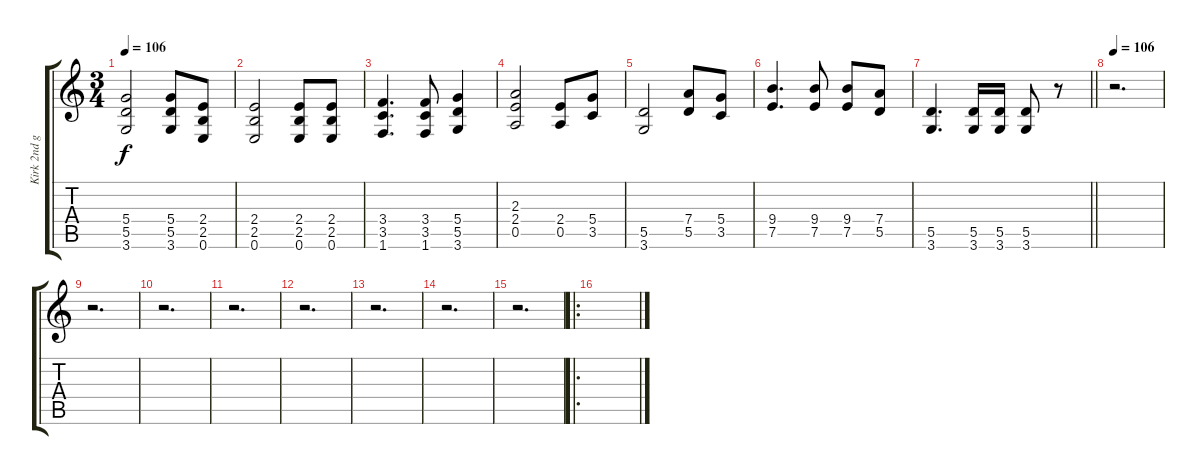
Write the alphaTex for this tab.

\track ("Kirk 2nd guitar" "Kirk 2nd g") {instrument distortionguitar}
\staff {score tabs}
\tuning (E4 B3 G3 D3 A2 E2) {hide}
\ts (3 4)
\tempo 106
\clef g2
\ks c
(5.4 5.5 3.6).2{dy f} (5.4 5.5 3.6).8 (2.4 2.5 0.6).8 |
(2.4 2.5 0.6).2 (2.4 2.5 0.6).8 (2.4 2.5 0.6).8 |
(3.4 3.5 1.6).4{d} (3.4 3.5 1.6).8 (5.4 5.5 3.6).4 |
(2.3 2.4 0.5).2 (2.4 0.5).8 (5.4 3.5).8 |
(5.5 3.6).2 (7.4 5.5).8 (5.4 3.5).8 |
(9.4 7.5).4{d} (9.4 7.5).8 (9.4 7.5).8 (7.4 5.5).8 |
\barLineRight lightlight
(5.5 3.6).4{d} (5.5 3.6).16 (5.5 3.6).16 (5.5 3.6).8 r.8 |
\tempo 106
r.2{d} |
r.2{d} |
r.2{d} |
r.2{d} |
r.2{d} |
r.2{d} |
r.2{d} |
r.2{d} |
\ro
